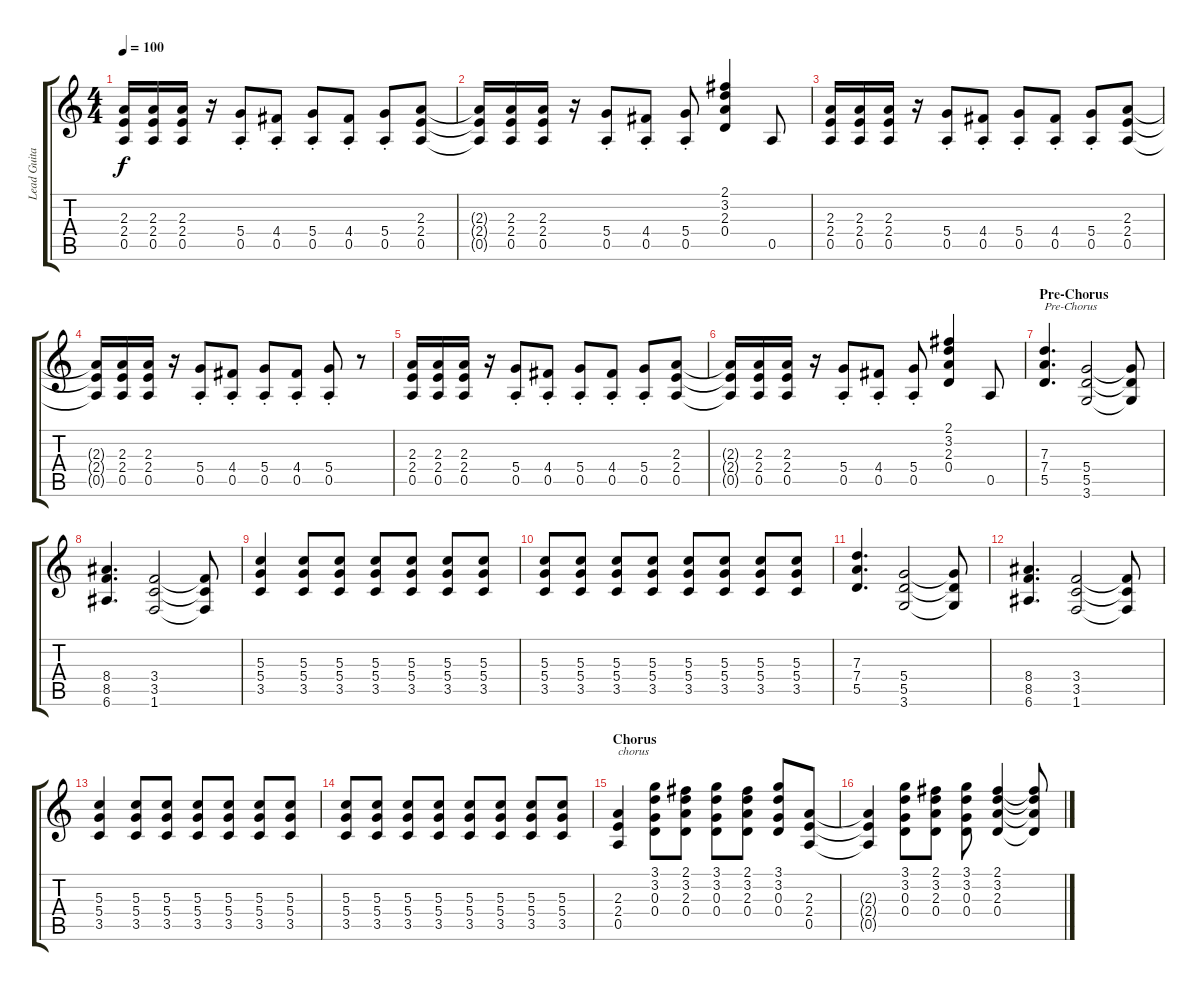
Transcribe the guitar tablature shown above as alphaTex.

\track ("Lead Guitar" "Lead Guita") {instrument overdrivenguitar}
\staff {score tabs}
\tuning (E4 B3 G3 D3 A2 E2) {hide}
\ts (4 4)
\tempo 100
\clef g2
\ks c
(2.3 2.4 0.5).16{dy f} (2.3 2.4 0.5).16 (2.3 2.4 0.5).16 r.16 (5.4{st} 0.5{st}).8 (4.4{st} 0.5{st}).8 (5.4{st} 0.5{st}).8 (4.4{st} 0.5{st}).8 (5.4{st} 0.5{st}).8 (2.3 2.4 0.5).8 |
(2.3{t} 2.4{t} 0.5{t}).16 (2.3 2.4 0.5).16 (2.3 2.4 0.5).16 r.16 (5.4{st} 0.5{st}).8 (4.4{st} 0.5{st}).8 (5.4{st} 0.5{st}).8 (2.1 3.2 2.3 0.4).4 0.5.8 |
(2.3 2.4 0.5).16 (2.3 2.4 0.5).16 (2.3 2.4 0.5).16 r.16 (5.4{st} 0.5{st}).8 (4.4{st} 0.5{st}).8 (5.4{st} 0.5{st}).8 (4.4{st} 0.5{st}).8 (5.4{st} 0.5{st}).8 (2.3 2.4 0.5).8 |
(2.3{t} 2.4{t} 0.5{t}).16 (2.3 2.4 0.5).16 (2.3 2.4 0.5).16 r.16 (5.4{st} 0.5{st}).8 (4.4{st} 0.5{st}).8 (5.4{st} 0.5{st}).8 (4.4{st} 0.5{st}).8 (5.4{st} 0.5{st}).8 r.8 |
(2.3 2.4 0.5).16 (2.3 2.4 0.5).16 (2.3 2.4 0.5).16 r.16 (5.4{st} 0.5{st}).8 (4.4{st} 0.5{st}).8 (5.4{st} 0.5{st}).8 (4.4{st} 0.5{st}).8 (5.4{st} 0.5{st}).8 (2.3 2.4 0.5).8 |
(2.3{t} 2.4{t} 0.5{t}).16 (2.3 2.4 0.5).16 (2.3 2.4 0.5).16 r.16 (5.4{st} 0.5{st}).8 (4.4{st} 0.5{st}).8 (5.4{st} 0.5{st}).8 (2.1 3.2 2.3 0.4).4 0.5.8 |
\section ("" "Pre-Chorus")
(7.3 7.4 5.5).4{d txt "Pre-Chorus"} (5.4 5.5 3.6).2 (5.4{t} 5.5{t} 3.6{t}).8 |
(8.4 8.5 6.6).4{d} (3.4 3.5 1.6).2 (3.4{t} 3.5{t} 1.6{t}).8 |
(5.3 5.4 3.5).4 (5.3 5.4 3.5).8 (5.3 5.4 3.5).8 (5.3 5.4 3.5).8 (5.3 5.4 3.5).8 (5.3 5.4 3.5).8 (5.3 5.4 3.5).8 |
(5.3 5.4 3.5).8 (5.3 5.4 3.5).8 (5.3 5.4 3.5).8 (5.3 5.4 3.5).8 (5.3 5.4 3.5).8 (5.3 5.4 3.5).8 (5.3 5.4 3.5).8 (5.3 5.4 3.5).8 |
(7.3 7.4 5.5).4{d} (5.4 5.5 3.6).2 (5.4{t} 5.5{t} 3.6{t}).8 |
(8.4 8.5 6.6).4{d} (3.4 3.5 1.6).2 (3.4{t} 3.5{t} 1.6{t}).8 |
(5.3 5.4 3.5).4 (5.3 5.4 3.5).8 (5.3 5.4 3.5).8 (5.3 5.4 3.5).8 (5.3 5.4 3.5).8 (5.3 5.4 3.5).8 (5.3 5.4 3.5).8 |
(5.3 5.4 3.5).8 (5.3 5.4 3.5).8 (5.3 5.4 3.5).8 (5.3 5.4 3.5).8 (5.3 5.4 3.5).8 (5.3 5.4 3.5).8 (5.3 5.4 3.5).8 (5.3 5.4 3.5).8 |
\section ("" "Chorus")
(2.3 2.4 0.5).4{txt "chorus"} (3.1 3.2 0.3 0.4).8 (2.1 3.2 2.3 0.4).8 (3.1 3.2 0.3 0.4).8 (2.1 3.2 2.3 0.4).8 (3.1 3.2 0.3 0.4).8 (2.3 2.4 0.5).8 |
(2.3{t} 2.4{t} 0.5{t}).4 (3.1 3.2 0.3 0.4).8 (2.1 3.2 2.3 0.4).8 (3.1 3.2 0.3 0.4).8 (2.1 3.2 2.3 0.4).4 (2.1{t} 3.2{t} 2.3{t} 0.4{t}).8
